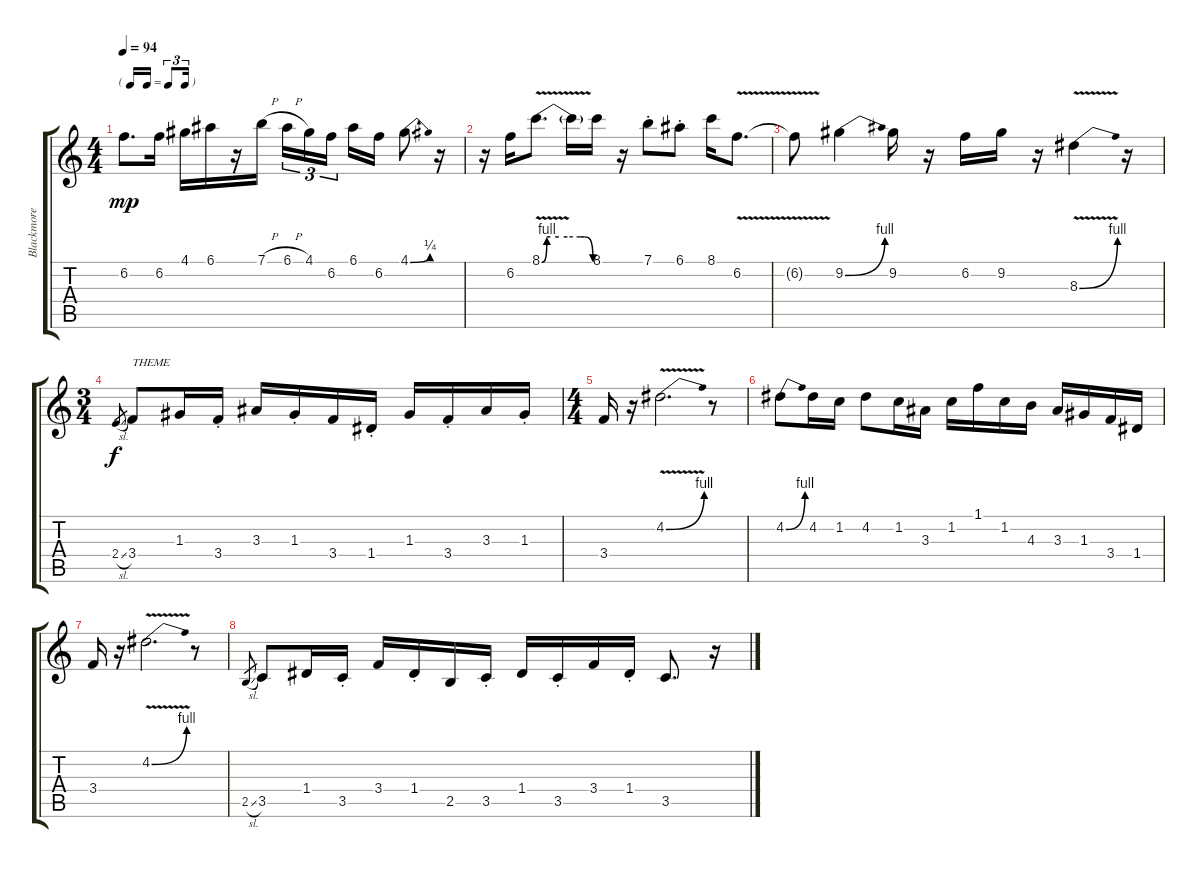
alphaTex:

\track ("Blackmore Solo" "Blackmore ") {instrument overdrivenguitar}
\staff {score tabs}
\tuning (E4 B3 G3 D3 A2 E2) {hide}
\ts (4 4)
\tf triplet16th
\tempo 94
\clef g2
\ks c
6.2{t}.8{d dy mp} 6.2.16 4.1.16 6.1.16 r.16 7.1{h}.16 6.1{h}.16{tu (3 2)} 4.1.16{tu (3 2)} 6.2.16{tu (3 2) beam splitsecondary} 6.1.16 6.2.16 4.1{be (bend 0 0 60 1)}.8{d} r.16 |
r.16 6.2.16 8.1{be (custom 0 0 6 4 10 4 20 4 30 4 45 4 50 4 60 0) v}.8{d} 8.1{t}.16 8.1.16 r.16 7.1{st}.8 6.1{st}.8 8.1.16 6.2{v}.8{d} |
6.2{t}.8 9.2{be (bend 0 0 60 4)}.4 9.2.16 r.16 6.2.16 9.2.16 r.16 8.3{be (bend 0 0 60 4) v}.4 r.16 |
\ts (3 4)
2.4{sl}.8{gr dy f} 3.4.8{txt "THEME"} 1.3.16 3.4{st}.16 3.3.16 1.3{st}.16 3.4.16 1.4{st}.16 1.3.16 3.4{st}.16 3.3.16 1.3{st}.16 |
\ts (4 4)
3.4.16 r.16 4.2{be (bend 0 0 60 4) v}.2{d} r.8 |
4.2{be (bend 0 0 60 4)}.8 4.2.16 1.2.16 4.2.8 1.2.16 3.3.16 1.2.16 1.1.16 1.2.16 4.3.16 3.3.16 1.3.16 3.4.16 1.4.16 |
3.4.16 r.16 4.2{be (bend 0 0 60 4) v}.2{d} r.8 |
2.5{sl}.8{gr} 3.5.8 1.4.16 3.5{st}.16 3.4.16 1.4{st}.16 2.5.16 3.5{st}.16 1.4.16 3.5{st}.16 3.4.16 1.4{st}.16 3.5.8{d} r.16
